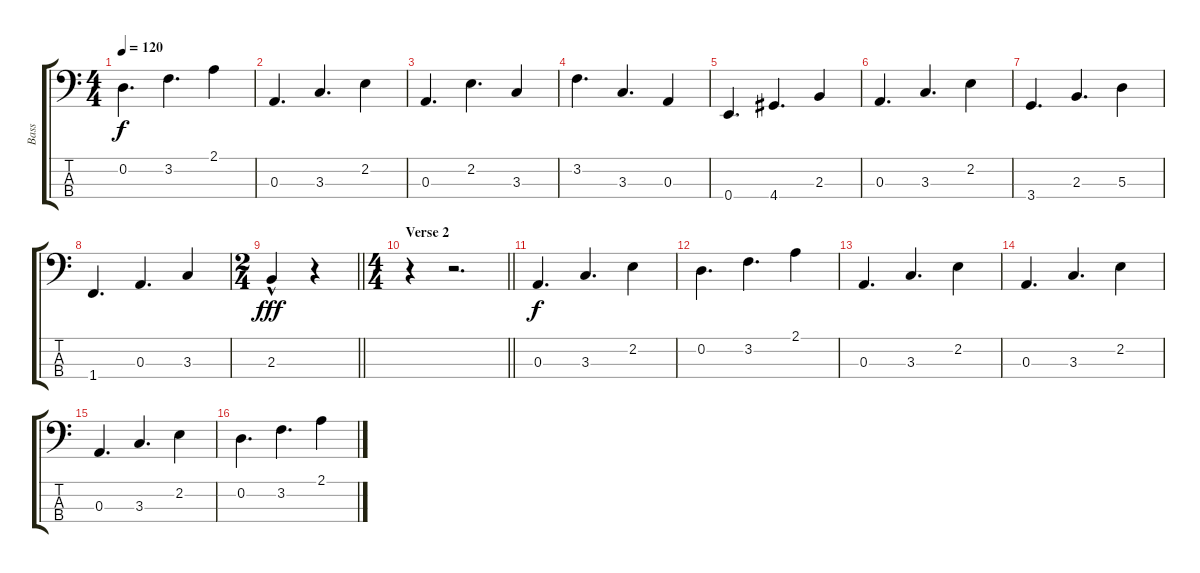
\track ("Bass" "Bass") {instrument electricbassfinger}
\staff {score tabs}
\tuning (G2 D2 A1 E1) {hide}
\ts (4 4)
\tempo 120
\clef f4
\ks aminor
0.2.4{d dy f} 3.2.4{d} 2.1.4 |
0.3.4{d} 3.3.4{d} 2.2.4 |
0.3.4{d} 2.2.4{d} 3.3.4 |
3.2.4{d} 3.3.4{d} 0.3.4 |
0.4.4{d} 4.4.4{d} 2.3.4 |
0.3.4{d} 3.3.4{d} 2.2.4 |
3.4.4{d} 2.3.4{d} 5.3.4 |
1.4.4{d} 0.3.4{d} 3.3.4 |
\ts (2 4)
\barLineRight lightlight
2.3{hac}.4{dy fff} r.4 |
\ts (4 4)
\section ("" "Verse 2")
\barLineRight lightlight
r.4 r.2{d} |
0.3.4{d dy f} 3.3.4{d} 2.2.4 |
0.2.4{d} 3.2.4{d} 2.1.4 |
0.3.4{d} 3.3.4{d} 2.2.4 |
0.3.4{d} 3.3.4{d} 2.2.4 |
0.3.4{d} 3.3.4{d} 2.2.4 |
0.2.4{d} 3.2.4{d} 2.1.4
